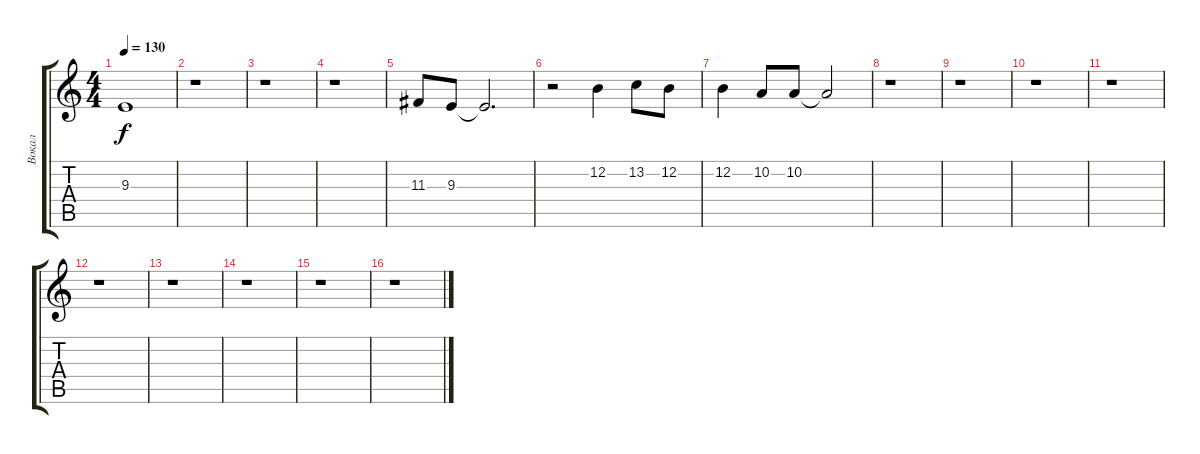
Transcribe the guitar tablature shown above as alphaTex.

\track ("Вокал" "Вокал") {instrument oboe}
\staff {score tabs}
\tuning (E4 B3 G3 D3 A2 E2) {hide}
\ts (4 4)
\tempo 130
\clef g2
\ks c
9.3.1{dy f} |
r.1 |
r.1 |
r.1 |
11.3.8 9.3.8 9.3{t}.2{d} |
r.2 12.2.4 13.2.8 12.2.8 |
12.2.4 10.2.8 10.2.8 10.2{t}.2 |
r.1 |
r.1 |
r.1 |
r.1 |
r.1 |
r.1 |
r.1 |
r.1 |
r.1
